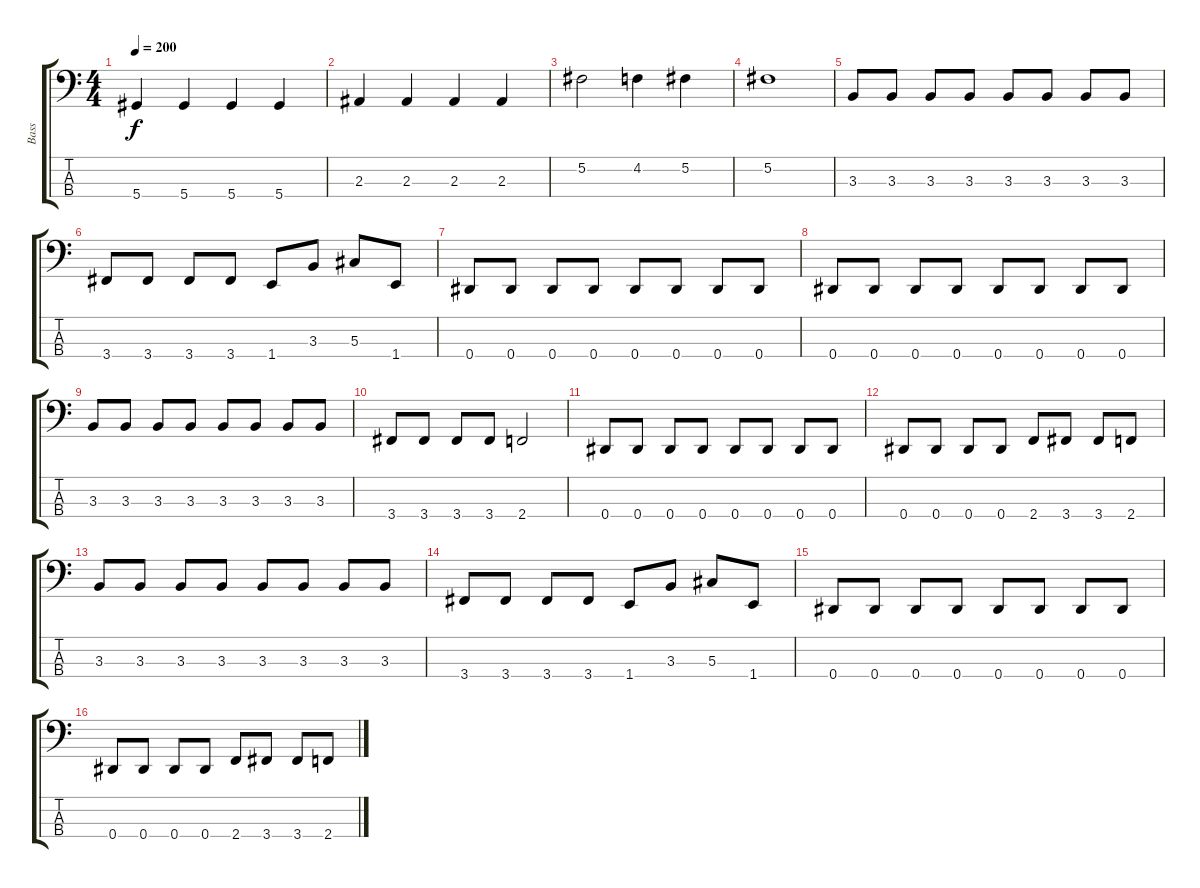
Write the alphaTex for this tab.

\track ("Bass" "Bass") {instrument electricbassfinger}
\staff {score tabs}
\tuning (Gb2 Db2 Ab1 Eb1) {hide}
\ts (4 4)
\tempo 200
\clef f4
\ks c
5.4.4{dy f} 5.4.4 5.4.4 5.4.4 |
2.3.4 2.3.4 2.3.4 2.3.4 |
5.2.2 4.2.4 5.2.4 |
5.2.1 |
3.3.8 3.3.8 3.3.8 3.3.8 3.3.8 3.3.8 3.3.8 3.3.8 |
3.4.8 3.4.8 3.4.8 3.4.8 1.4.8 3.3.8 5.3.8 1.4.8 |
0.4.8 0.4.8 0.4.8 0.4.8 0.4.8 0.4.8 0.4.8 0.4.8 |
0.4.8 0.4.8 0.4.8 0.4.8 0.4.8 0.4.8 0.4.8 0.4.8 |
3.3.8 3.3.8 3.3.8 3.3.8 3.3.8 3.3.8 3.3.8 3.3.8 |
3.4.8 3.4.8 3.4.8 3.4.8 2.4.2 |
0.4.8 0.4.8 0.4.8 0.4.8 0.4.8 0.4.8 0.4.8 0.4.8 |
0.4.8 0.4.8 0.4.8 0.4.8 2.4.8 3.4.8 3.4.8 2.4.8 |
3.3.8 3.3.8 3.3.8 3.3.8 3.3.8 3.3.8 3.3.8 3.3.8 |
3.4.8 3.4.8 3.4.8 3.4.8 1.4.8 3.3.8 5.3.8 1.4.8 |
0.4.8 0.4.8 0.4.8 0.4.8 0.4.8 0.4.8 0.4.8 0.4.8 |
0.4.8 0.4.8 0.4.8 0.4.8 2.4.8 3.4.8 3.4.8 2.4.8
